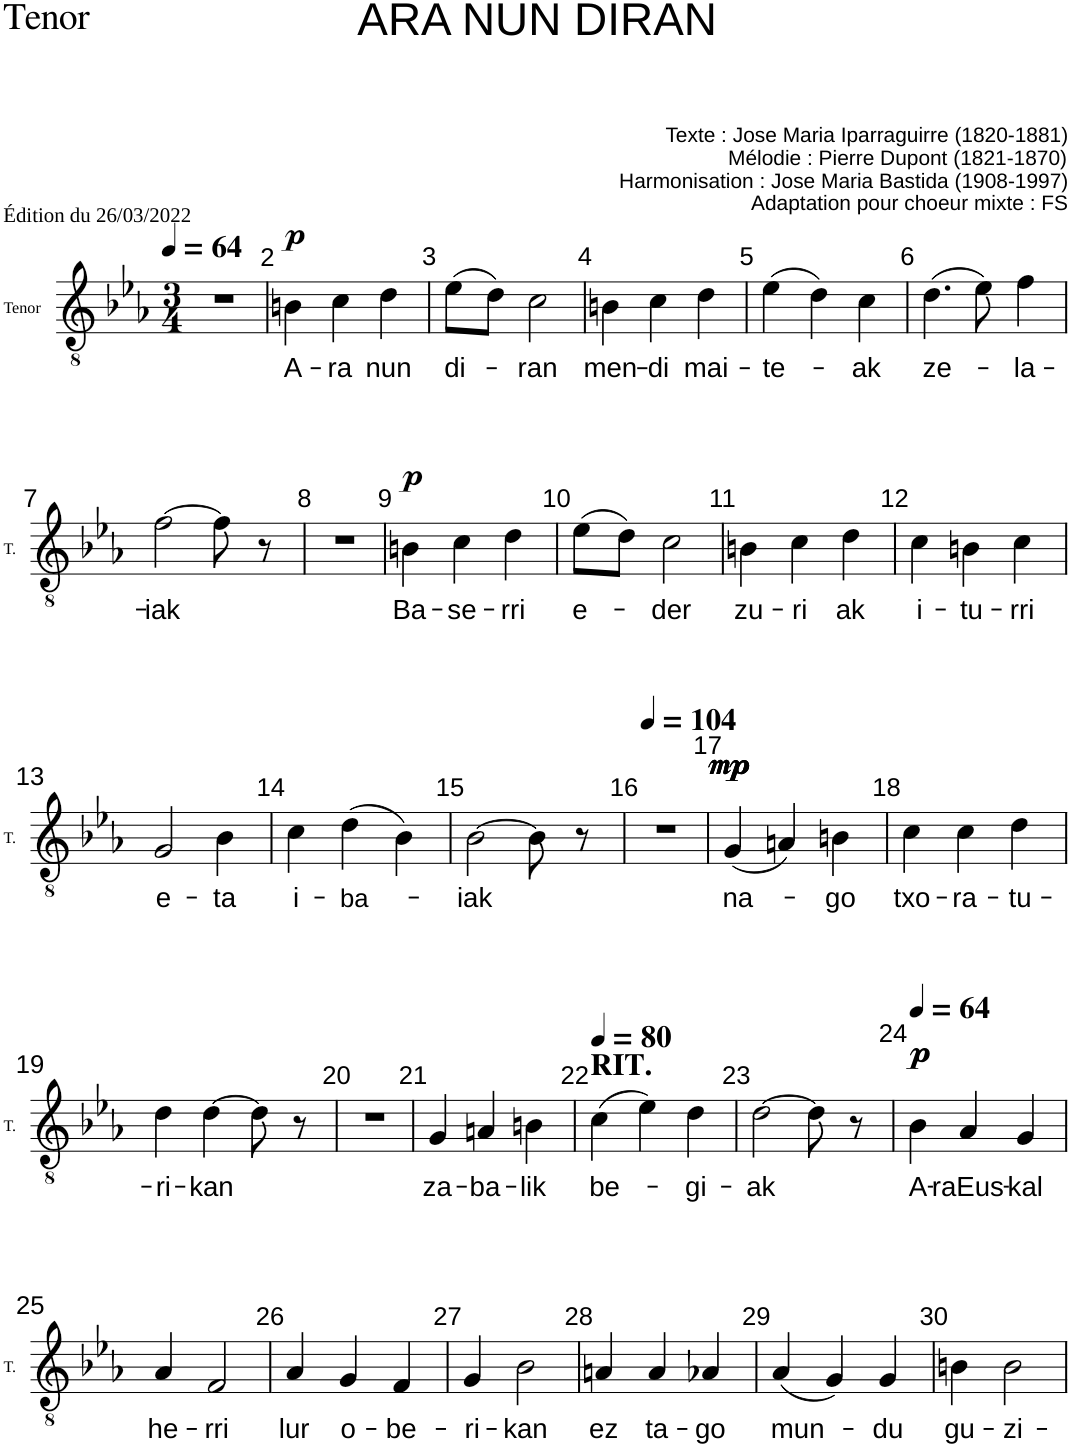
**kern	**text	**dynam
*part1	*part1	*part1
*staff1	*staff1	*staff1
*I"Tenor	*	*
*I'T.	*	*
*clefGv2	*	*
*k[b-e-a-]	*	*
*M3/4	*	*
*MM64	*	*
=1	=1	=1
2.r	.	.
=2	=2	=2
!	!LO:LY:b	!LO:DY:a
4Bn\	A-	p
!	!LO:LY:b	!
4c\	-ra	.
!	!LO:LY:b	!
4d\	nun	.
=3	=3	=3
!	!LO:LY:b	!
(8e-\L	di-	.
8d\J)	.	.
!	!LO:LY:b	!
2c\	-ran	.
=4	=4	=4
!	!LO:LY:b	!
4Bn\	men-	.
!	!LO:LY:b	!
4c\	-di	.
!	!LO:LY:b	!
4d\	mai-	.
=5	=5	=5
!	!LO:LY:b	!
(4e-\	-te-	.
4d\)	.	.
!	!LO:LY:b	!
4c\	-ak	.
=6	=6	=6
!	!LO:LY:b	!
(4.d\	ze-	.
8e-\)	.	.
!	!LO:LY:b	!
4f\	-la-	.
!!LO:LB:g=z
=7	=7	=7
!	!LO:LY:b	!
[2f\	-iak	.
8f\]	.	.
8r	.	.
=8	=8	=8
2.r	.	.
=9	=9	=9
!	!LO:LY:b	!LO:DY:a
4Bn\	Ba-	p
!	!LO:LY:b	!
4c\	-se-	.
!	!LO:LY:b	!
4d\	-rri	.
=10	=10	=10
!	!LO:LY:b	!
(8e-\L	e-	.
8d\J)	.	.
!	!LO:LY:b	!
2c\	-der	.
=11	=11	=11
!	!LO:LY:b	!
4Bn\	zu-	.
!	!LO:LY:b	!
4c\	-ri	.
!	!LO:LY:b	!
4d\	-ak	.
=12	=12	=12
!	!LO:LY:b	!
4c\	i-	.
!	!LO:LY:b	!
4Bn\	-tu-	.
!	!LO:LY:b	!
4c\	-rri	.
!!LO:LB:g=z
=13	=13	=13
!	!LO:LY:b	!
2G/	e-	.
!	!LO:LY:b	!
4B-\	-ta	.
=14	=14	=14
!	!LO:LY:b	!
4c\	i-	.
!	!LO:LY:b	!
(4d\	-ba-	.
4B-\)	.	.
=15	=15	=15
!	!LO:LY:b	!
[2B-\	-iak	.
8B-\]	.	.
8r	.	.
=16	=16	=16
*MM104	*	*
2.r	.	.
=17	=17	=17
!	!LO:LY:b	!LO:DY:a
!	!	!LO:DY:n=1:a
!	!	!LO:DY:n=2:a
!	!	!LO:DY:n=3:a
(4G/	na-	mp mp mp mp
4An/)	.	.
!	!LO:LY:b	!
4Bn\	-go	.
=18	=18	=18
!	!LO:LY:b	!
4c\	txo-	.
!	!LO:LY:b	!
4c\	-ra-	.
!	!LO:LY:b	!
4d\	-tu-	.
!!LO:LB:g=z
=19	=19	=19
!	!LO:LY:b	!
4d\	-ri-	.
!	!LO:LY:b	!
[4d\	-kan	.
8d\]	.	.
8r	.	.
=20	=20	=20
2.r	.	.
=21	=21	=21
!	!LO:LY:b	!
4G/	za-	.
!	!LO:LY:b	!
4An/	-ba-	.
!	!LO:LY:b	!
4Bn\	-lik	.
=22	=22	=22
*MM80	*	*
!LO:TX:a:B:t=RIT.	!	!
!	!LO:LY:b	!
(4c\	be-	.
4e-\)	.	.
!	!LO:LY:b	!
4d\	-gi-	.
=23	=23	=23
!	!LO:LY:b	!
[2d\	-ak	.
8d\]	.	.
8r	.	.
=24	=24	=24
*MM64	*	*
!	!LO:LY:b	!LO:DY:a
!	!	!LO:DY:n=1:a
4B-\	A-	p p
!	!LO:LY:b	!
4A-/	-raEus-	.
!	!LO:LY:b	!
4G/	-kal	.
!!LO:LB:g=z
=25	=25	=25
!	!LO:LY:b	!
4A-/	he-	.
!	!LO:LY:b	!
2F/	-rri	.
=26	=26	=26
!	!LO:LY:b	!
4A-/	lur	.
!	!LO:LY:b	!
4G/	o-	.
!	!LO:LY:b	!
4F/	-be-	.
=27	=27	=27
!	!LO:LY:b	!
4G/	-ri-	.
!	!LO:LY:b	!
2B-\	-kan	.
=28	=28	=28
!	!LO:LY:b	!
4An/	ez	.
!	!LO:LY:b	!
4A/	ta-	.
!	!LO:LY:b	!
4A-X/	-go	.
=29	=29	=29
!	!LO:LY:b	!
(4A-/	mun-	.
4G/)	.	.
!	!LO:LY:b	!
4G/	-du	.
=30	=30	=30
!	!LO:LY:b	!
4Bn\	gu-	.
!	!LO:LY:b	!
2B\	-zi-	.
=	=	=
*-	*-	*-
